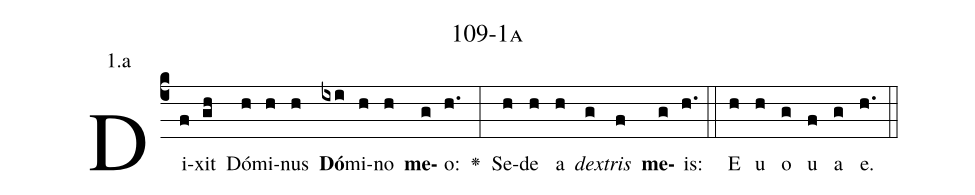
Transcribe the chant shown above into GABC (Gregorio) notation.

name: 109-1a;
annotation: 1.a;
%%
(c4)Di(f)xit(gh) Dó(h)mi(h)nus(h) <b>Dó</b>(ixi)mi(h)no(h) <b>me</b>(g)o:(h.) <v>\greheightstar</v>(:) Se(h)de(h) a(h) <i>dex</i>(g)<i>tris</i>(f) <b>me</b>(g)is:(h.) (::) E(h) u(h) o(g) u(f) a(g) e.(h.) (::)
